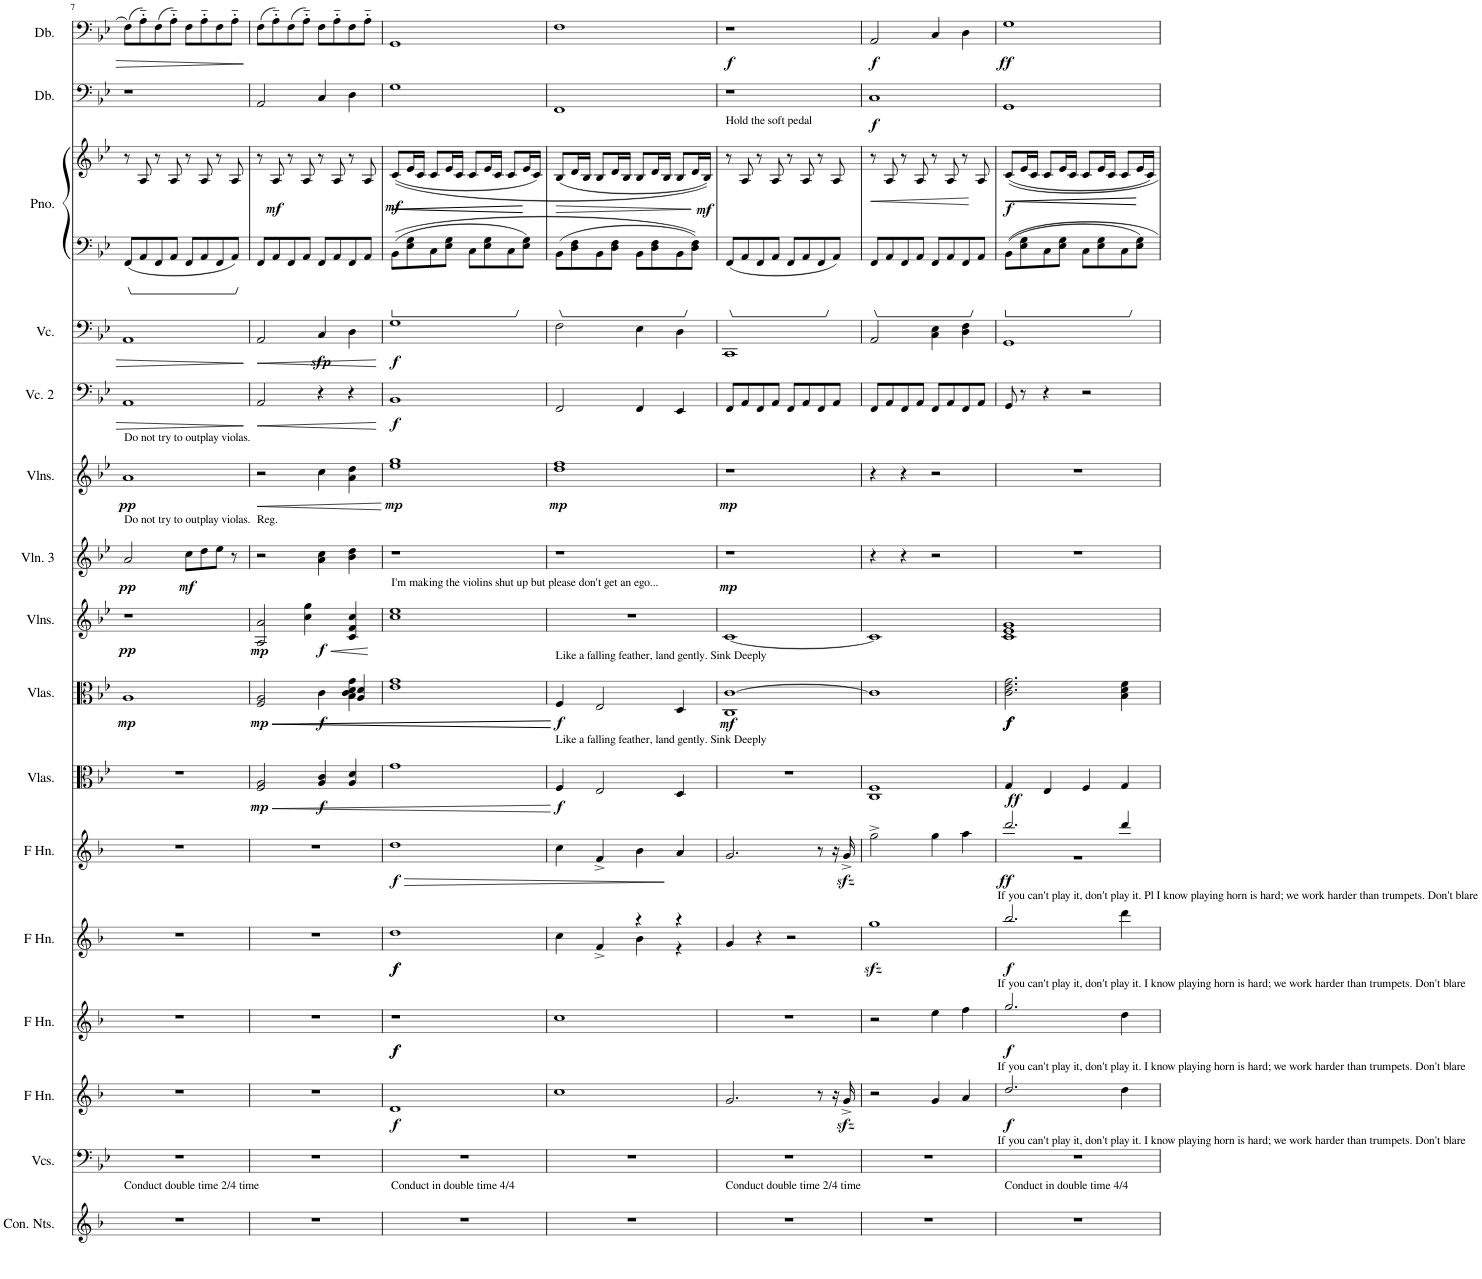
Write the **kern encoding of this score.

**kern	**kern	**kern	**dynam	**kern	**dynam	**kern	**dynam	**kern	**dynam	**kern	**dynam	**kern	**dynam	**kern	**dynam	**kern	**dynam	**kern	**dynam	**kern	**dynam	**kern	**dynam	**kern	**kern	**dynam	**kern	**dynam	**kern	**dynam
*part16	*part15	*part14	*part14	*part13	*part13	*part12	*part12	*part11	*part11	*part10	*part10	*part9	*part9	*part8	*part8	*part7	*part7	*part6	*part6	*part5	*part5	*part4	*part4	*part3	*part3	*part3	*part2	*part2	*part1	*part1
*staff17	*staff16	*staff15	*staff15	*staff14	*staff14	*staff13	*staff13	*staff12	*staff12	*staff11	*staff11	*staff10	*staff10	*staff9	*staff9	*staff8	*staff8	*staff7	*staff7	*staff6	*staff6	*staff5	*staff5	*staff4	*staff3	*staff3/4	*staff2	*staff2	*staff1	*staff1
*I"Conductor Notes	*I"Violoncellos	*I"Horn in F	*	*I"Horn in F	*	*I"Horn in F	*	*I"Horn in F	*	*I"Violas	*	*I"Violas	*	*I"Violins	*	*I"Violin 3	*	*I"Violins	*	*I"Violoncello 2	*	*I"Violoncello	*	*I"Piano	*	*	*I"Double Bass	*	*I"Double Bass	*
*I'Con. Nts.	*I'Vcs.	*	*	*	*	*	*	*	*	*I'Vlas.	*	*I'Vlas.	*	*I'Vlns.	*	*I'Vln. 3	*	*I'Vlns.	*	*I'Vc. 2	*	*I'Vc.	*	*I'Pno.	*	*	*I'Db.	*	*I'Db.	*
!!LO:PB:g=z
*clefG2	*clefF4	*clefG2	*	*clefG2	*	*clefG2	*	*clefG2	*	*clefC3	*	*clefC3	*	*clefG2	*	*clefG2	*	*clefG2	*	*clefF4	*	*clefF4	*	*clefF4	*clefG2	*	*clefF4	*	*clefF4	*
*Trd4c7	*	*Trd4c7	*	*Trd4c7	*	*Trd4c7	*	*Trd4c7	*	*	*	*	*	*	*	*	*	*	*	*	*	*	*	*	*	*	*Trd7c12	*	*Trd7c12	*
*k[b-]	*k[b-e-]	*k[b-]	*	*k[b-]	*	*k[b-]	*	*k[b-]	*	*k[b-e-]	*	*k[b-e-]	*	*k[b-e-]	*	*k[b-e-]	*	*k[b-e-]	*	*k[b-e-]	*	*k[b-e-]	*	*k[b-e-]	*k[b-e-]	*	*k[b-e-]	*	*k[b-e-]	*
*M4/4	*M4/4	*M4/4	*	*M4/4	*	*M4/4	*	*M4/4	*	*M4/4	*	*M4/4	*	*M4/4	*	*M4/4	*	*M4/4	*	*M4/4	*	*M4/4	*	*M4/4	*M4/4	*	*M4/4	*	*M4/4	*
=7	=7	=7	=7	=7	=7	=7	=7	=7	=7	=7	=7	=7	=7	=7	=7	=7	=7	=7	=7	=7	=7	=7	=7	=7	=7	=7	=7	=7	=7	=7
!	!	!	!	!	!	!	!	!	!	!	!	!	!	!	!	!	!	!LO:TX:a:t=Do not try to outplay violas.	!	!	!	!	!	!	!	!	!	!	!	!
!	!	!	!	!	!	!	!	!	!	!	!	!	!	!	!	!LO:TX:a:t=Do not try to outplay violas.	!	!	!	!	!	!	!	!	!	!	!	!	!	!
!LO:TX:a:t=Conduct double time 2/4 time	!	!	!	!	!	!	!	!	!	!	!	!	!	!	!	!	!	!	!	!	!	!	!	!	!	!	!	!	!	!
!	!	!	!	!	!	!	!	!	!	!	!	!	!LO:DY:b	!	!LO:DY:b	!	!LO:DY:b	!	!LO:DY:b	!	!	!	!	!	!	!	!	!	!	!
1r	1r	1r	.	1r	.	1r	.	1r	.	1r	.	1A	mp	1r	pp	2a/	pp	1a	pp	1AA	.	1AA	.	8FF/L	8r	.	1r	.	(8F\L	.
.	.	.	.	.	.	.	.	.	.	.	.	.	.	.	.	.	.	.	.	.	.	.	.	8AA/	8A/	.	.	.	8A'~\)	.
.	.	.	.	.	.	.	.	.	.	.	.	.	.	.	.	.	.	.	.	.	.	.	.	8FF/	8r	.	.	.	(8F\	.
.	.	.	.	.	.	.	.	.	.	.	.	.	.	.	.	.	.	.	.	.	.	.	.	8AA/J	8A/	.	.	.	8A'~\J)	.
!	!	!	!	!	!	!	!	!	!	!	!	!	!	!	!	!	!LO:DY:b	!	!	!	!	!	!	!	!	!	!	!	!	!
.	.	.	.	.	.	.	.	.	.	.	.	.	.	.	.	8cc\L	mf	.	.	.	.	.	.	8FF/L	8r	.	.	.	8F\L	.
.	.	.	.	.	.	.	.	.	.	.	.	.	.	.	.	8dd\	.	.	.	.	.	.	.	8AA/	8A/	.	.	.	8A'~\	.
.	.	.	.	.	.	.	.	.	.	.	.	.	.	.	.	8ee-\J	.	.	.	.	.	.	.	8FF/	8r	.	.	.	8F\	.
.	.	.	.	.	.	.	.	.	.	.	.	.	.	.	.	8r	.	.	.	.	.	.	.	8AA/J	8A/	.	.	.	8A'~\J	.
=8	=8	=8	=8	=8	=8	=8	=8	=8	=8	=8	=8	=8	=8	=8	=8	=8	=8	=8	=8	=8	=8	=8	=8	=8	=8	=8	=8	=8	=8	=8
!	!	!	!	!	!	!	!	!	!	!	!	!	!	!	!	!LO:TX:a:t=Reg.	!	!	!	!	!	!	!	!	!	!	!	!	!	!
!	!	!	!	!	!	!	!	!	!	!	!LO:HP:b	!	!LO:HP:b	!	!	!	!	!	!LO:HP:b	!	!LO:HP:b	!	!LO:HP:b	!	!	!	!	!	!	!
*	*	*	*	*	*	*	*	*	*	*	*	*^	*	*	*	*	*	*	*	*	*	*	*	*	*	*	*	*	*	*
!	!	!	!	!	!	!	!	!	!	!	!LO:DY:n=1:b	!	!	!LO:DY:n=1:b	!	!LO:DY:b	!	!	!	!	!	!	!	!	!	!	!	!	!	!	!
1r	1r	1r	.	1r	.	1r	.	1r	.	2F/ 2A/	< mp	2F/ 2A/	2.ryy	< mp	2A/ 2a/	mp	2r	.	2r	<	2AA/	<	2AA/	<	8FF/L	8r	.	2AA/	.	(8F\L	.
!	!	!	!	!	!	!	!	!	!	!	!	!	!	!	!	!	!	!	!	!	!	!	!	!	!	!	!LO:DY:b	!	!	!	!
.	.	.	.	.	.	.	.	.	.	.	.	.	.	.	.	.	.	.	.	.	.	.	.	.	8AA/	8A/	mf	.	.	8A'~\)	.
.	.	.	.	.	.	.	.	.	.	.	.	.	.	.	.	.	.	.	.	.	.	.	.	.	8FF/	8r	.	.	.	(8F\	.
.	.	.	.	.	.	.	.	.	.	.	.	.	.	.	.	.	.	.	.	.	.	.	.	.	8AA/J	8A/	.	.	.	8A'~\J)	.
!	!	!	!	!	!	!	!	!	!	!	!LO:DY:n=2:b	!	!	!LO:DY:n=2:b	!	!LO:HP:b	!	!	!	!	!	!	!	!	!	!	!	!	!	!	!
!	!	!	!	!	!	!	!	!	!	!	!	!	!	!	!	!LO:DY:n=1:b	!	!	!	!	!	!	!	!LO:DY:b	!	!	!	!	!	!	!
.	.	.	.	.	.	.	.	.	.	4A/ 4c/	f	4c\	.	f	4cc\ 4gg\	< f	4a\ 4cc\	.	4cc\	.	4r	.	4C/	sfp	8FF/L	8r	.	4C/	.	8F\L	.
.	.	.	.	.	.	.	.	.	.	.	.	.	.	.	.	.	.	.	.	.	.	.	.	.	8AA/	8A/	.	.	.	8A'~\	.
.	.	.	.	.	.	.	.	.	.	4A/ 4d/	.	4A/ 4d/	4B-\ 4c\ 4d\ 4g\	.	4c/ 4f/ 4cc/	.	4b-\ 4dd\	.	4a\ 4dd\	.	4r	.	4D\	.	8FF/	8r	.	4D\	.	8F\	.
.	.	.	.	.	.	.	.	.	.	.	.	.	.	.	.	.	.	.	.	.	.	.	.	.	8AA/J	8A/	.	.	.	8A'~\J	.
*	*	*	*	*	*	*	*	*	*	*	*	*v	*v	*	*	*	*	*	*	*	*	*	*	*	*	*	*	*	*	*	*
.	.	.	.	.	.	.	.	.	.	.	.	.	.	.	.	.	.	.	[	.	[	.	[	.	.	.	.	.	.	.
=9	=9	=9	=9	=9	=9	=9	=9	=9	=9	=9	=9	=9	=9	=9	=9	=9	=9	=9	=9	=9	=9	=9	=9	=9	=9	=9	=9	=9	=9	=9
!	!	!	!	!	!	!	!	!	!	!	!	!	!	!LO:TX:a:t=I'm making the violins shut up but please don't get an ego...	!	!	!	!	!	!	!	!	!	!	!	!	!	!	!	!
!LO:TX:a:t=Conduct in double time 4/4	!	!	!	!	!	!	!	!	!	!	!	!	!	!	!	!	!	!	!	!	!	!	!	!	!	!	!	!	!	!
!	!	!	!LO:DY:b	!	!LO:DY:b	!	!	!	!LO:HP:b	!	!	!	!	!	!	!	!	!	!	!	!	!	!	!	!	!LO:HP:b	!	!	!	!
!	!	!	!	!	!LO:DY:n=1:b	!	!LO:DY:b	!	!	!	!	!	!	!	!	!	!	!	!	!	!	!	!	!	!	!	!	!	!	!
!	!	!	!	!	!	!	!LO:DY:n=1:b	!	!LO:DY:n=1:b	!	!	!	!	!	!	!	!	!	!LO:DY:b	!	!LO:DY:b	!	!LO:DY:b	!	!	!LO:DY:n=1:b	!	!	!	!
1r	1r	1d	f	1r	f f	1dd	f f	1dd	> f	1g	.	1e- 1g	.	1cc 1ee-	.	1r	.	1ee- 1gg	mp	1BB-	f	1G	f	8BB-\L	((8c/L	< mf	1G	.	1GG	.
.	.	.	.	.	.	.	.	.	.	.	.	.	.	.	.	.	.	.	.	.	.	.	.	8E-\ 8G\	16e-/L	.	.	.	.	.
.	.	.	.	.	.	.	.	.	.	.	.	.	.	.	.	.	.	.	.	.	.	.	.	.	16c/JJ	.	.	.	.	.
.	.	.	.	.	.	.	.	.	.	.	.	.	.	.	.	.	.	.	.	.	.	.	.	8C\	8c/L	.	.	.	.	.
.	.	.	.	.	.	.	.	.	.	.	.	.	.	.	.	.	.	.	.	.	.	.	.	8E-\ 8G\J	16e-/L	.	.	.	.	.
.	.	.	.	.	.	.	.	.	.	.	.	.	.	.	.	.	.	.	.	.	.	.	.	.	16c/JJ	.	.	.	.	.
.	.	.	.	.	.	.	.	.	.	.	.	.	.	.	.	.	.	.	.	.	.	.	.	8C\L	8c/L	.	.	.	.	.
.	.	.	.	.	.	.	.	.	.	.	.	.	.	.	.	.	.	.	.	.	.	.	.	8E-\ 8G\	16e-/L	.	.	.	.	.
.	.	.	.	.	.	.	.	.	.	.	.	.	.	.	.	.	.	.	.	.	.	.	.	.	16c/JJ	.	.	.	.	.
.	.	.	.	.	.	.	.	.	.	.	.	.	.	.	.	.	.	.	.	.	.	.	.	8C\	8c/L	.	.	.	.	.
.	.	.	.	.	.	.	.	.	.	.	.	.	.	.	.	.	.	.	.	.	.	.	.	8E-\ 8G\J	16e-/L	.	.	.	.	.
.	.	.	.	.	.	.	.	.	.	.	.	.	.	.	.	.	.	.	.	.	.	.	.	.	16c/JJ)	.	.	.	.	.
.	.	.	.	.	.	.	.	.	.	.	[	.	[	.	[	.	.	.	.	.	.	.	.	.	.	[	.	.	.	.
=10	=10	=10	=10	=10	=10	=10	=10	=10	=10	=10	=10	=10	=10	=10	=10	=10	=10	=10	=10	=10	=10	=10	=10	=10	=10	=10	=10	=10	=10	=10
*	*	*	*	*	*	*^	*	*	*	*	*	*	*	*	*	*	*	*	*	*	*	*	*	*	*	*	*	*	*	*
!	!	!	!	!	!	!	!	!	!	!	!	!	!LO:TX:a:t=Like a falling feather, land gently. Sink Deeply	!	!	!	!	!	!	!	!	!	!	!	!	!	!	!	!	!	!
!	!	!	!	!	!	!	!	!	!	!	!LO:TX:a:t=Like a falling feather, land gently. Sink Deeply	!	!	!	!	!	!	!	!	!	!	!	!	!	!	!	!	!	!	!	!
!	!	!	!	!	!	!	!	!	!	!	!	!LO:DY:b	!	!LO:DY:b	!	!	!	!	!	!LO:DY:b	!	!	!	!	!	!	!LO:HP:b	!	!	!	!
1r	1r	1cc	.	1cc	.	4cc\	2ryy	.	4cc\	.	4F/	f	4F/	f	1r	.	1r	.	1dd 1ff	mp	2FF/	.	2F\	.	8BB-\L	(8B-/L	>	1FF	.	1F	.
.	.	.	.	.	.	.	.	.	.	.	.	.	.	.	.	.	.	.	.	.	.	.	.	.	8D\ 8F\	16d/L	.	.	.	.	.
.	.	.	.	.	.	.	.	.	.	.	.	.	.	.	.	.	.	.	.	.	.	.	.	.	.	16B-/JJ	.	.	.	.	.
.	.	.	.	.	.	4f^/	.	.	4f^/	.	2E-/	.	2E-/	.	.	.	.	.	.	.	.	.	.	.	8BB-\	8B-/L	.	.	.	.	.
.	.	.	.	.	.	.	.	.	.	.	.	.	.	.	.	.	.	.	.	.	.	.	.	.	8D\ 8F\J	16d/L	.	.	.	.	.
.	.	.	.	.	.	.	.	.	.	.	.	.	.	.	.	.	.	.	.	.	.	.	.	.	.	16B-/JJ	.	.	.	.	.
.	.	.	.	.	.	4r	4b-\	.	4b-\	.	.	.	.	.	.	.	.	.	.	.	4FF/	.	4E-\	.	8BB-\L	8B-/L	.	.	.	.	.
.	.	.	.	.	.	.	.	.	.	.	.	.	.	.	.	.	.	.	.	.	.	.	.	.	8D\ 8F\	16d/L	.	.	.	.	.
.	.	.	.	.	.	.	.	.	.	.	.	.	.	.	.	.	.	.	.	.	.	.	.	.	.	16B-/JJ	.	.	.	.	.
.	.	.	.	.	.	4r	4r	.	4a/	.	4D/	.	4D/	.	.	.	.	.	.	.	4EE-/	.	4D\	.	8BB-\	8B-/L	.	.	.	.	.
.	.	.	.	.	.	.	.	.	.	.	.	.	.	.	.	.	.	.	.	.	.	.	.	.	8D\ 8F\J	16d/L	.	.	.	.	.
!	!	!	!	!	!	!	!	!	!	!	!	!	!	!	!	!	!	!	!	!	!	!	!	!	!	!	!LO:DY:b	!	!	!	!
.	.	.	.	.	.	.	.	.	.	.	.	.	.	.	.	.	.	.	.	.	.	.	.	.	.	16B-/JJ))	mf	.	.	.	.
*	*	*	*	*	*	*v	*v	*	*	*	*	*	*	*	*	*	*	*	*	*	*	*	*	*	*	*	*	*	*	*	*
.	.	.	.	.	.	.	.	.	.	.	.	.	.	.	.	.	.	.	.	.	.	.	.	.	.	]	.	.	.	.
=11	=11	=11	=11	=11	=11	=11	=11	=11	=11	=11	=11	=11	=11	=11	=11	=11	=11	=11	=11	=11	=11	=11	=11	=11	=11	=11	=11	=11	=11	=11
!	!	!	!	!	!	!	!	!	!	!	!	!	!	!	!	!	!	!	!	!	!	!	!	!	!LO:TX:a:t=Hold the soft pedal	!	!	!	!	!
!LO:TX:a:t=Conduct double time 2/4 time	!	!	!	!	!	!	!	!	!	!	!	!	!	!	!	!	!	!	!	!	!	!	!	!	!	!	!	!	!	!
!	!	!	!	!	!	!	!	!	!	!	!	!	!LO:DY:b	!	!	!	!LO:DY:b	!	!LO:DY:b	!	!	!	!	!	!	!	!	!	!	!LO:DY:b
1r	1r	2.g/	.	1r	.	4g/	.	2.g/	.	1r	.	1C [1c	mf	[1c	.	1r	mp	1r	mp	8FF/L	.	1CC	.	8FF/L	8r	.	1r	.	1r	f
.	.	.	.	.	.	.	.	.	.	.	.	.	.	.	.	.	.	.	.	8AA/	.	.	.	8AA/	8A/	.	.	.	.	.
.	.	.	.	.	.	4r	.	.	.	.	.	.	.	.	.	.	.	.	.	8FF/	.	.	.	8FF/	8r	.	.	.	.	.
.	.	.	.	.	.	.	.	.	.	.	.	.	.	.	.	.	.	.	.	8AA/J	.	.	.	8AA/J	8A/	.	.	.	.	.
.	.	.	.	.	.	2r	.	.	.	.	.	.	.	.	.	.	.	.	.	8FF/L	.	.	.	8FF/L	8r	.	.	.	.	.
.	.	.	.	.	.	.	.	.	.	.	.	.	.	.	.	.	.	.	.	8AA/	.	.	.	8AA/	8A/	.	.	.	.	.
.	.	8r	.	.	.	.	.	8r	]	.	.	.	.	.	.	.	.	.	.	8FF/	.	.	.	8FF/	8r	.	.	.	.	.
.	.	16r	.	.	.	.	.	16r	.	.	.	.	.	.	.	.	.	.	.	8AA/J	.	.	.	8AA/J	8A/	.	.	.	.	.
.	.	16gzz<^/	.	.	.	.	.	16gzz<^/	.	.	.	.	.	.	.	.	.	.	.	.	.	.	.	.	.	.	.	.	.	.
=12	=12	=12	=12	=12	=12	=12	=12	=12	=12	=12	=12	=12	=12	=12	=12	=12	=12	=12	=12	=12	=12	=12	=12	=12	=12	=12	=12	=12	=12	=12
!	!	!	!	!	!	!	!	!	!	!	!LO:DY:b	!	!	!	!	!	!	!	!	!	!	!	!	!	!	!LO:HP:b	!	!LO:DY:b	!	!LO:DY:b
1r	1r	2r	.	2r	.	1ggzz<	.	2gg^\	.	1C 1F	ff	1c]	.	1c]	.	4r	.	4r	.	8FF/L	.	2AA/	.	8FF/L	8r	<	1C	f	2AA/	f
.	.	.	.	.	.	.	.	.	.	.	.	.	.	.	.	.	.	.	.	8AA/	.	.	.	8AA/	8A/	.	.	.	.	.
.	.	.	.	.	.	.	.	.	.	.	.	.	.	.	.	4r	.	4r	.	8FF/	.	.	.	8FF/	8r	.	.	.	.	.
.	.	.	.	.	.	.	.	.	.	.	.	.	.	.	.	.	.	.	.	8AA/J	.	.	.	8AA/J	8A/	.	.	.	.	.
.	.	4g/	.	4ee\	.	.	.	4gg\	.	.	.	.	.	.	.	2r	.	2r	.	8FF/L	.	4C\ 4E-\	.	8FF/L	8r	.	.	.	4C/	.
.	.	.	.	.	.	.	.	.	.	.	.	.	.	.	.	.	.	.	.	8AA/	.	.	.	8AA/	8A/	.	.	.	.	.
.	.	4a/	.	4ff\	.	.	.	4aa\	.	.	.	.	.	.	.	.	.	.	.	8FF/	.	4D\ 4F\	.	8FF/	8r	.	.	.	4D\	.
.	.	.	.	.	.	.	.	.	.	.	.	.	.	.	.	.	.	.	.	8AA/J	.	.	.	8AA/J	8A/	.	.	.	.	.
.	.	.	.	.	.	.	.	.	.	.	.	.	.	.	.	.	.	.	.	.	.	.	.	.	.	[	.	.	.	.
=13	=13	=13	=13	=13	=13	=13	=13	=13	=13	=13	=13	=13	=13	=13	=13	=13	=13	=13	=13	=13	=13	=13	=13	=13	=13	=13	=13	=13	=13	=13
*	*	*	*	*	*	*	*	*^	*	*	*	*	*	*	*	*	*	*	*	*	*	*	*	*	*	*	*	*	*	*
!	!	!	!	!	!	!	!	!LO:TX:b:t=If you can't play it, don't play it. Pl I know playing horn is hard; we work harder than trumpets. Don't blare	!	!	!	!	!	!	!	!	!	!	!	!	!	!	!	!	!	!	!	!	!	!	!
!	!	!	!	!	!	!LO:TX:b:t=If you can't play it, don't play it. I know playing horn is hard; we work harder than trumpets. Don't blare	!	!	!	!	!	!	!	!	!	!	!	!	!	!	!	!	!	!	!	!	!	!	!	!	!
!	!	!	!	!LO:TX:b:t=If you can't play it, don't play it. I know playing horn is hard; we work harder than trumpets. Don't blare	!	!	!	!	!	!	!	!	!	!	!	!	!	!	!	!	!	!	!	!	!	!	!	!	!	!	!
!	!	!LO:TX:b:t=If you can't play it, don't play it. I know playing horn is hard; we work harder than trumpets. Don't blare	!	!	!	!	!	!	!	!	!	!	!	!	!	!	!	!	!	!	!	!	!	!	!	!	!	!	!	!	!
!LO:TX:a:t=Conduct in double time 4/4	!	!	!	!	!	!	!	!	!	!	!	!	!	!	!	!	!	!	!	!	!	!	!	!	!	!	!	!	!	!	!
!	!	!	!LO:DY:b	!	!LO:DY:b	!	!LO:DY:b	!	!	!LO:DY:b	!	!	!	!LO:DY:b	!	!	!	!	!	!	!	!	!	!	!	!	!LO:HP:b	!	!	!	!
!	!	!	!	!	!	!	!	!	!	!	!	!	!	!LO:DY:n=1:b	!	!	!	!	!	!	!	!	!	!	!	!	!	!	!	!	!
!	!	!	!	!	!	!	!	!	!	!	!	!	!	!LO:DY:n=2:b	!	!	!	!	!	!	!	!	!	!	!	!	!LO:DY:n=1:b	!	!	!	!LO:DY:b
1r	1r	2.dd/	f	2.gg/	f	2.bb-/	f	2.ddd/	1r	ff	4G/	.	2.c\ 2.e-\ 2.g\	f f f	1c 1e- 1g	.	1r	.	1r	.	8GG/	.	1GG	.	8BB-\L	(8c/L	< f	1GG	.	1G	ff
.	.	.	.	.	.	.	.	.	.	.	.	.	.	.	.	.	.	.	.	.	8r	.	.	.	8E-\ 8G\	16e-/L	.	.	.	.	.
.	.	.	.	.	.	.	.	.	.	.	.	.	.	.	.	.	.	.	.	.	.	.	.	.	.	16c/JJ	.	.	.	.	.
.	.	.	.	.	.	.	.	.	.	.	4E-/	.	.	.	.	.	.	.	.	.	4r	.	.	.	8C\	8c/L	.	.	.	.	.
.	.	.	.	.	.	.	.	.	.	.	.	.	.	.	.	.	.	.	.	.	.	.	.	.	8E-\ 8G\J	16e-/L	.	.	.	.	.
.	.	.	.	.	.	.	.	.	.	.	.	.	.	.	.	.	.	.	.	.	.	.	.	.	.	16c/JJ	.	.	.	.	.
.	.	.	.	.	.	.	.	.	.	.	4F/	.	.	.	.	.	.	.	.	.	2r	.	.	.	8C\L	8c/L	.	.	.	.	.
.	.	.	.	.	.	.	.	.	.	.	.	.	.	.	.	.	.	.	.	.	.	.	.	.	8E-\ 8G\	16e-/L	.	.	.	.	.
.	.	.	.	.	.	.	.	.	.	.	.	.	.	.	.	.	.	.	.	.	.	.	.	.	.	16c/JJ	.	.	.	.	.
.	.	4dd\	.	4dd\	.	4ddd\	.	4ddd/	.	.	4G/	.	4B-\ 4d\ 4f\	.	.	.	.	.	.	.	.	.	.	.	8C\	8c/L	.	.	.	.	.
.	.	.	.	.	.	.	.	.	.	.	.	.	.	.	.	.	.	.	.	.	.	.	.	.	8E-\ 8G\J	16e-/L	.	.	.	.	.
.	.	.	.	.	.	.	.	.	.	.	.	.	.	.	.	.	.	.	.	.	.	.	.	.	.	16c/JJ)	.	.	.	.	.
*	*	*	*	*	*	*	*	*v	*v	*	*	*	*	*	*	*	*	*	*	*	*	*	*	*	*	*	*	*	*	*	*
.	.	.	.	.	.	.	.	.	.	.	.	.	.	.	.	.	.	.	.	.	.	.	.	.	.	[	.	.	.	.
=	=	=	=	=	=	=	=	=	=	=	=	=	=	=	=	=	=	=	=	=	=	=	=	=	=	=	=	=	=	=
*-	*-	*-	*-	*-	*-	*-	*-	*-	*-	*-	*-	*-	*-	*-	*-	*-	*-	*-	*-	*-	*-	*-	*-	*-	*-	*-	*-	*-	*-	*-
